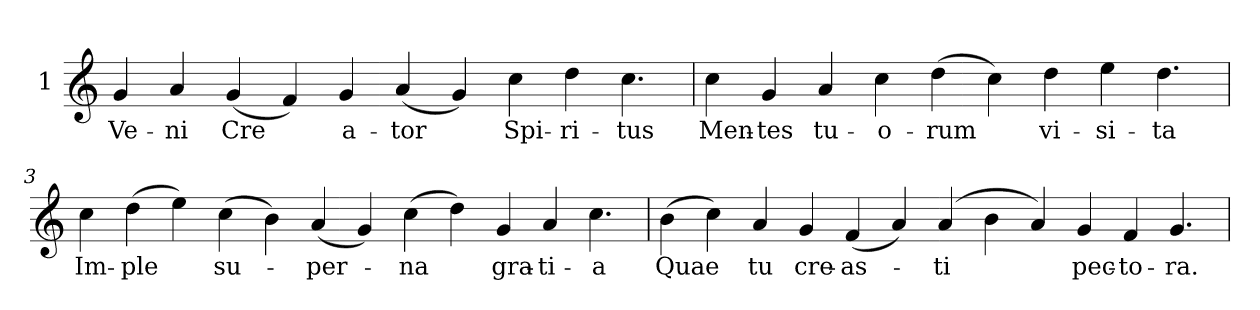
**kern	**text
*part1	*part1
*staff1	*staff1
*I"1	*
*clefG2	*
*k[]	*
=1	=1
!	!LO:LY:b
4g	Ve-
!	!LO:LY:b
4a	-ni
!	!LO:LY:b
(<4g	Cre
4f)	.
!	!LO:LY:b
4g	a-
!	!LO:LY:b
(<4a	-tor
4g)	.
!	!LO:LY:b
4cc	Spi-
!	!LO:LY:b
4dd	-ri-
!	!LO:LY:b
4.cc	-tus
=2	=2
!	!LO:LY:b
4cc	Men-
!	!LO:LY:b
4g	-tes
!	!LO:LY:b
4a	tu-
!	!LO:LY:b
4cc	-o-
!	!LO:LY:b
(>4dd	-rum
4cc)	.
!	!LO:LY:b
4dd	vi-
!	!LO:LY:b
4ee	-si-
!	!LO:LY:b
4.dd	-ta
=3	=3
!	!LO:LY:b
4cc	Im-
!	!LO:LY:b
(>4dd	-ple
4ee)	.
!	!LO:LY:b
(>4cc	su-
4b)	.
!	!LO:LY:b
(<4a	-per-
4g)	.
!	!LO:LY:b
(>4cc	-na
4dd)	.
!	!LO:LY:b
4g	gra-
!	!LO:LY:b
4a	-ti-
!	!LO:LY:b
4.cc	-a
!!LO:LB:g=z
=4	=4
!	!LO:LY:b
(>4b	Quae
4cc)	.
!	!LO:LY:b
4a	tu
!	!LO:LY:b
4g	cre-
!	!LO:LY:b
(<4f	-as-
4a)	.
!	!LO:LY:b
(>4a	-ti
4b	.
4a)	.
!	!LO:LY:b
4g	pec-
!	!LO:LY:b
4f	-to-
!	!LO:LY:b
4.g	-ra.
=	=
*-	*-
